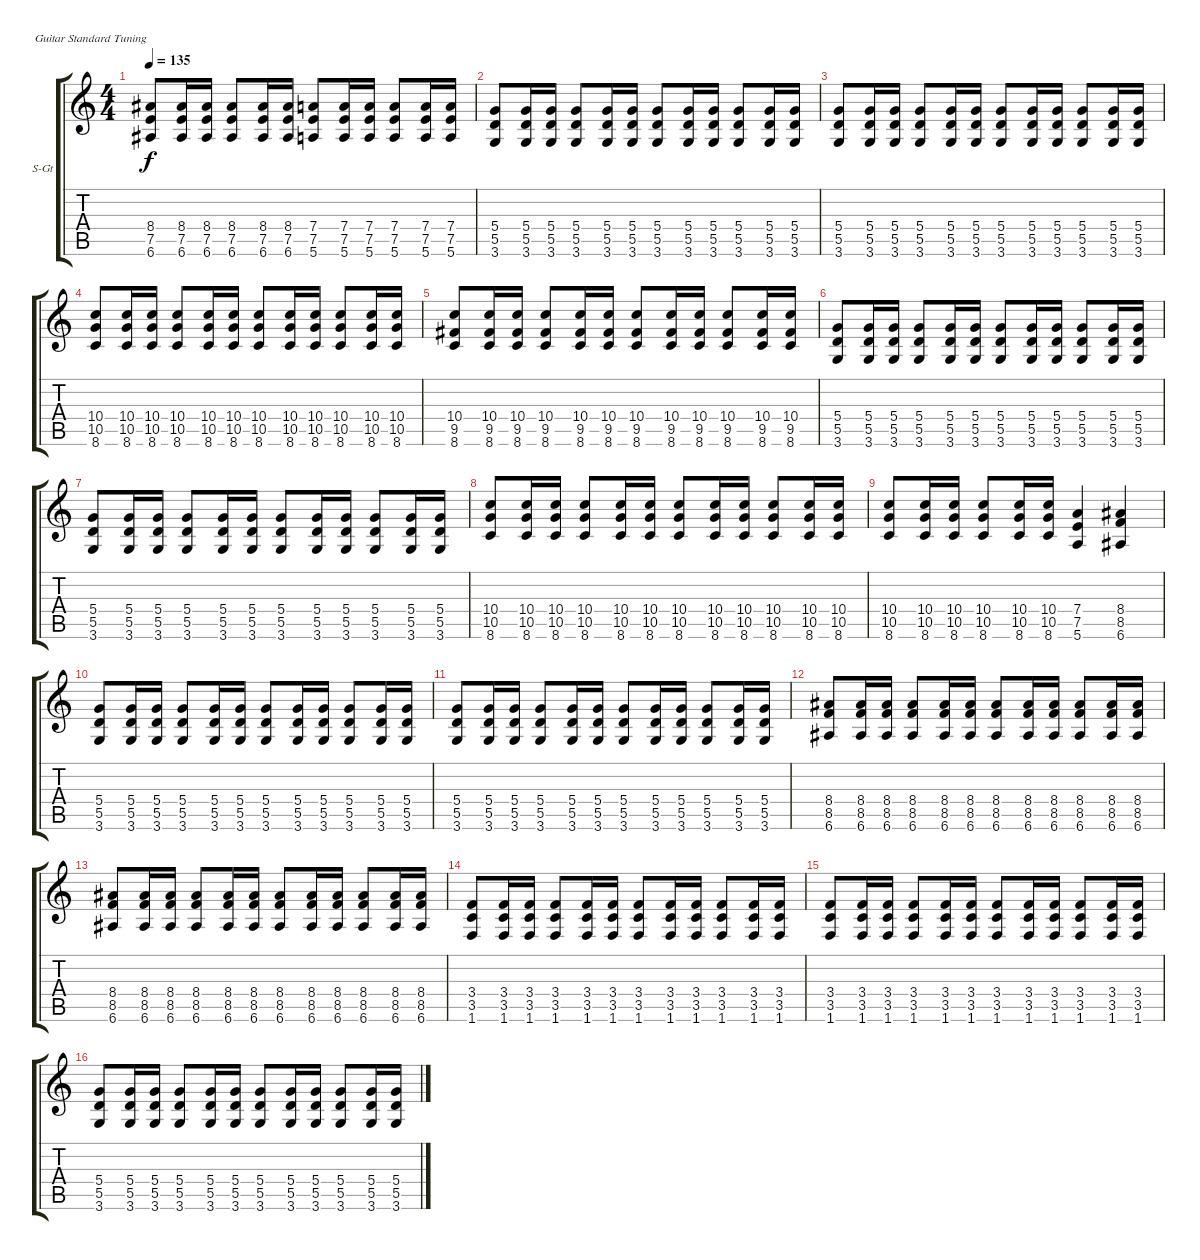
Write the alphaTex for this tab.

\bracketExtendMode groupsimilarinstruments
\firstSystemTrackNameOrientation horizontal
\otherSystemsTrackNameOrientation horizontal
\track ("Ритм гитара" "S-Gt") {instrument acousticguitarsteel}
\staff {score tabs}
\tuning (E4 B3 G3 D3 A2 E2)
\ts (4 4)
\tempo 135
\clef g2
\ks c
(8.4 7.5 6.6).8{dy f} (8.4 7.5 6.6).16 (8.4 7.5 6.6).16 (8.4 7.5 6.6).8 (8.4 7.5 6.6).16 (8.4 7.5 6.6).16 (7.4 7.5 5.6).8 (7.4 7.5 5.6).16 (7.4 7.5 5.6).16 (7.4 7.5 5.6).8 (7.4 7.5 5.6).16 (7.4 7.5 5.6).16 |
(5.4 5.5 3.6).8 (5.4 5.5 3.6).16 (5.4 5.5 3.6).16 (5.4 5.5 3.6).8 (5.4 5.5 3.6).16 (5.4 5.5 3.6).16 (5.4 5.5 3.6).8 (5.4 5.5 3.6).16 (5.4 5.5 3.6).16 (5.4 5.5 3.6).8 (5.4 5.5 3.6).16 (5.4 5.5 3.6).16 |
(5.4 5.5 3.6).8 (5.4 5.5 3.6).16 (5.4 5.5 3.6).16 (5.4 5.5 3.6).8 (5.4 5.5 3.6).16 (5.4 5.5 3.6).16 (5.4 5.5 3.6).8 (5.4 5.5 3.6).16 (5.4 5.5 3.6).16 (5.4 5.5 3.6).8 (5.4 5.5 3.6).16 (5.4 5.5 3.6).16 |
(10.4 10.5 8.6).8 (10.4 10.5 8.6).16 (10.4 10.5 8.6).16 (10.4 10.5 8.6).8 (10.4 10.5 8.6).16 (10.4 10.5 8.6).16 (10.4 10.5 8.6).8 (10.4 10.5 8.6).16 (10.4 10.5 8.6).16 (10.4 10.5 8.6).8 (10.4 10.5 8.6).16 (10.4 10.5 8.6).16 |
(10.4 9.5 8.6).8 (10.4 9.5 8.6).16 (10.4 9.5 8.6).16 (10.4 9.5 8.6).8 (10.4 9.5 8.6).16 (10.4 9.5 8.6).16 (10.4 9.5 8.6).8 (10.4 9.5 8.6).16 (10.4 9.5 8.6).16 (10.4 9.5 8.6).8 (10.4 9.5 8.6).16 (10.4 9.5 8.6).16 |
(5.4 5.5 3.6).8 (5.4 5.5 3.6).16 (5.4 5.5 3.6).16 (5.4 5.5 3.6).8 (5.4 5.5 3.6).16 (5.4 5.5 3.6).16 (5.4 5.5 3.6).8 (5.4 5.5 3.6).16 (5.4 5.5 3.6).16 (5.4 5.5 3.6).8 (5.4 5.5 3.6).16 (5.4 5.5 3.6).16 |
(5.4 5.5 3.6).8 (5.4 5.5 3.6).16 (5.4 5.5 3.6).16 (5.4 5.5 3.6).8 (5.4 5.5 3.6).16 (5.4 5.5 3.6).16 (5.4 5.5 3.6).8 (5.4 5.5 3.6).16 (5.4 5.5 3.6).16 (5.4 5.5 3.6).8 (5.4 5.5 3.6).16 (5.4 5.5 3.6).16 |
(10.4 10.5 8.6).8 (10.4 10.5 8.6).16 (10.4 10.5 8.6).16 (10.4 10.5 8.6).8 (10.4 10.5 8.6).16 (10.4 10.5 8.6).16 (10.4 10.5 8.6).8 (10.4 10.5 8.6).16 (10.4 10.5 8.6).16 (10.4 10.5 8.6).8 (10.4 10.5 8.6).16 (10.4 10.5 8.6).16 |
(10.4 10.5 8.6).8 (10.4 10.5 8.6).16 (10.4 10.5 8.6).16 (10.4 10.5 8.6).8 (10.4 10.5 8.6).16 (10.4 10.5 8.6).16 (7.4 7.5 5.6).4 (8.4 8.5 6.6).4 |
(5.4 5.5 3.6).8 (5.4 5.5 3.6).16 (5.4 5.5 3.6).16 (5.4 5.5 3.6).8 (5.4 5.5 3.6).16 (5.4 5.5 3.6).16 (5.4 5.5 3.6).8 (5.4 5.5 3.6).16 (5.4 5.5 3.6).16 (5.4 5.5 3.6).8 (5.4 5.5 3.6).16 (5.4 5.5 3.6).16 |
(5.4 5.5 3.6).8 (5.4 5.5 3.6).16 (5.4 5.5 3.6).16 (5.4 5.5 3.6).8 (5.4 5.5 3.6).16 (5.4 5.5 3.6).16 (5.4 5.5 3.6).8 (5.4 5.5 3.6).16 (5.4 5.5 3.6).16 (5.4 5.5 3.6).8 (5.4 5.5 3.6).16 (5.4 5.5 3.6).16 |
(8.4 8.5 6.6).8 (8.4 8.5 6.6).16 (8.4 8.5 6.6).16 (8.4 8.5 6.6).8 (8.4 8.5 6.6).16 (8.4 8.5 6.6).16 (8.4 8.5 6.6).8 (8.4 8.5 6.6).16 (8.4 8.5 6.6).16 (8.4 8.5 6.6).8 (8.4 8.5 6.6).16 (8.4 8.5 6.6).16 |
(8.4 8.5 6.6).8 (8.4 8.5 6.6).16 (8.4 8.5 6.6).16 (8.4 8.5 6.6).8 (8.4 8.5 6.6).16 (8.4 8.5 6.6).16 (8.4 8.5 6.6).8 (8.4 8.5 6.6).16 (8.4 8.5 6.6).16 (8.4 8.5 6.6).8 (8.4 8.5 6.6).16 (8.4 8.5 6.6).16 |
(3.4 3.5 1.6).8 (3.4 3.5 1.6).16 (3.4 3.5 1.6).16 (3.4 3.5 1.6).8 (3.4 3.5 1.6).16 (3.4 3.5 1.6).16 (3.4 3.5 1.6).8 (3.4 3.5 1.6).16 (3.4 3.5 1.6).16 (3.4 3.5 1.6).8 (3.4 3.5 1.6).16 (3.4 3.5 1.6).16 |
(3.4 3.5 1.6).8 (3.4 3.5 1.6).16 (3.4 3.5 1.6).16 (3.4 3.5 1.6).8 (3.4 3.5 1.6).16 (3.4 3.5 1.6).16 (3.4 3.5 1.6).8 (3.4 3.5 1.6).16 (3.4 3.5 1.6).16 (3.4 3.5 1.6).8 (3.4 3.5 1.6).16 (3.4 3.5 1.6).16 |
(5.4 5.5 3.6).8 (5.4 5.5 3.6).16 (5.4 5.5 3.6).16 (5.4 5.5 3.6).8 (5.4 5.5 3.6).16 (5.4 5.5 3.6).16 (5.4 5.5 3.6).8 (5.4 5.5 3.6).16 (5.4 5.5 3.6).16 (5.4 5.5 3.6).8 (5.4 5.5 3.6).16 (5.4 5.5 3.6).16
